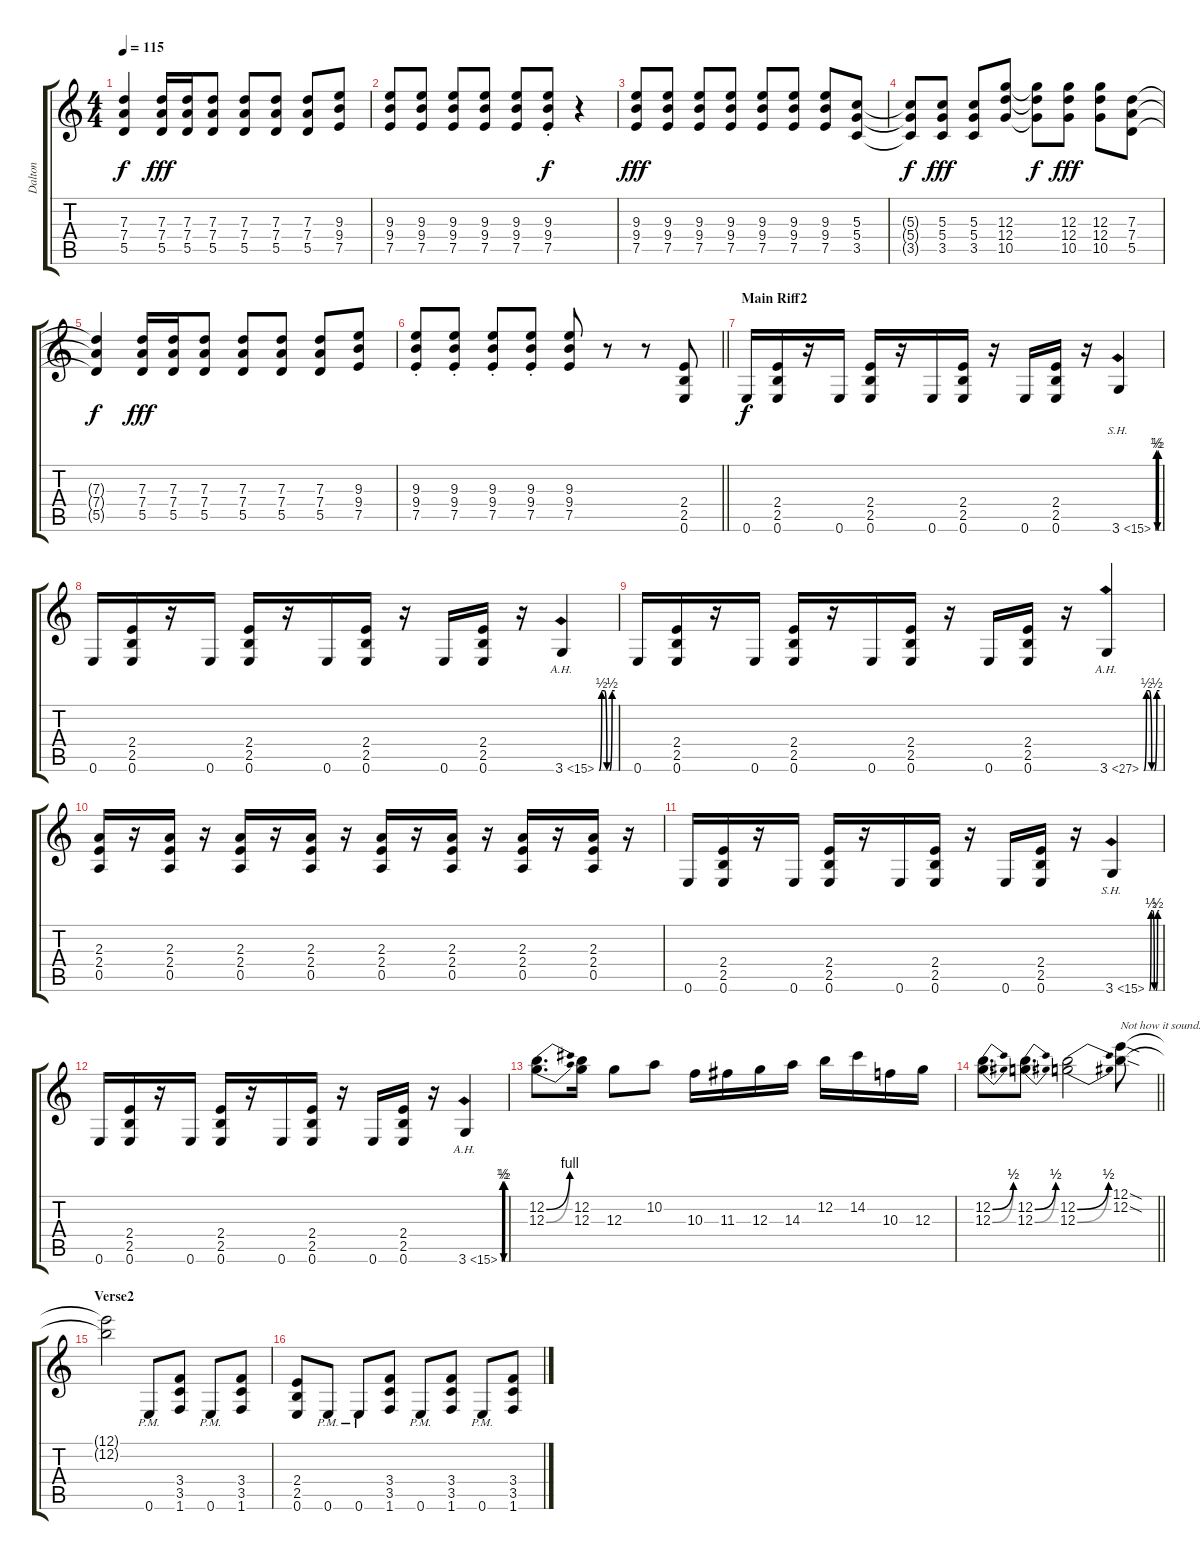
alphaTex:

\track ("Dalton" "Dalton") {instrument overdrivenguitar}
\staff {score tabs}
\tuning (E4 B3 G3 D3 A2 E2) {hide}
\ts (4 4)
\tempo 115
\clef g2
\ks c
(7.3{t} 7.4{t} 5.5{t}).4{dy f} (7.3 7.4 5.5).16{dy fff} (7.3 7.4 5.5).16 (7.3 7.4 5.5).8 (7.3 7.4 5.5).8 (7.3 7.4 5.5).8 (7.3 7.4 5.5).8 (9.3 9.4 7.5).8 |
(9.3 9.4 7.5).8 (9.3 9.4 7.5).8 (9.3 9.4 7.5).8 (9.3 9.4 7.5).8 (9.3 9.4 7.5).8 (9.3{st} 9.4 7.5).8{dy f} r.4 |
(9.3 9.4 7.5).8{dy fff} (9.3 9.4 7.5).8 (9.3 9.4 7.5).8 (9.3 9.4 7.5).8 (9.3 9.4 7.5).8 (9.3 9.4 7.5).8 (9.3 9.4 7.5).8 (5.3 5.4 3.5).8 |
(5.3{t} 5.4{t} 3.5{t}).8{dy f} (5.3 5.4 3.5).8{dy fff} (5.3 5.4 3.5).8 (12.3 12.4 10.5).8 (12.3{t} 12.4{t} 10.5{t}).8{dy f} (12.3 12.4 10.5).8{dy fff} (12.3 12.4 10.5).8 (7.3 7.4 5.5).8 |
(7.3{t} 7.4{t} 5.5{t}).4{dy f} (7.3 7.4 5.5).16{dy fff} (7.3 7.4 5.5).16 (7.3 7.4 5.5).8 (7.3 7.4 5.5).8 (7.3 7.4 5.5).8 (7.3 7.4 5.5).8 (9.3 9.4 7.5).8 |
\barLineRight lightlight
(9.3{st} 9.4{st} 7.5{st}).8 (9.3{st} 9.4{st} 7.5{st}).8 (9.3{st} 9.4{st} 7.5{st}).8 (9.3{st} 9.4{st} 7.5{st}).8 (9.3 9.4 7.5).8 r.8 r.8 (2.4 2.5 0.6).8 |
\section ("" "Main Riff2")
0.6.16{dy f} (2.4 2.5 0.6).16 r.16 0.6.16 (2.4 2.5 0.6).16 r.16 0.6.16 (2.4 2.5 0.6).16 r.16 0.6.16 (2.4 2.5 0.6).16 r.16 3.6{be (custom 0 0 10 2 20 2 30 0 40 0 50 2 60 2) sh 12}.4 |
0.6.16 (2.4 2.5 0.6).16 r.16 0.6.16 (2.4 2.5 0.6).16 r.16 0.6.16 (2.4 2.5 0.6).16 r.16 0.6.16 (2.4 2.5 0.6).16 r.16 3.6{be (custom 0 0 10 2 20 2 30 0 40 0 50 2 60 2) ah 12}.4 |
0.6.16 (2.4 2.5 0.6).16 r.16 0.6.16 (2.4 2.5 0.6).16 r.16 0.6.16 (2.4 2.5 0.6).16 r.16 0.6.16 (2.4 2.5 0.6).16 r.16 3.6{be (custom 0 0 10 2 20 2 30 0 40 0 50 2 60 2) ah 24}.4 |
(2.3 2.4 0.5).16 r.16 (2.3 2.4 0.5).16 r.16 (2.3 2.4 0.5).16 r.16 (2.3 2.4 0.5).16 r.16 (2.3 2.4 0.5).16 r.16 (2.3 2.4 0.5).16 r.16 (2.3 2.4 0.5).16 r.16 (2.3 2.4 0.5).16 r.16 |
0.6.16 (2.4 2.5 0.6).16 r.16 0.6.16 (2.4 2.5 0.6).16 r.16 0.6.16 (2.4 2.5 0.6).16 r.16 0.6.16 (2.4 2.5 0.6).16 r.16 3.6{be (custom 0 0 10 2 20 2 30 0 40 0 50 2 60 2) sh 12}.4 |
0.6.16 (2.4 2.5 0.6).16 r.16 0.6.16 (2.4 2.5 0.6).16 r.16 0.6.16 (2.4 2.5 0.6).16 r.16 0.6.16 (2.4 2.5 0.6).16 r.16 3.6{be (custom 0 0 10 2 20 2 30 0 40 0 50 2 60 2) ah 12}.4 |
(12.2{be (bend 0 0 60 4)} 12.3{be (bend 0 0 60 4)}).8{d} (12.2 12.3).16 12.3.8 10.2.8 10.3.16 11.3.16 12.3.16 14.3.16 12.2.16 14.2.16 10.3.16 12.3.16 |
\barLineRight lightlight
(12.2{be (bend 0 0 60 2)} 12.3{be (bend 0 0 60 2)}).8{d} (12.2{be (bend 0 0 60 2)} 12.3{be (bend 0 0 60 2)}).8{d} (12.2{be (bend 0 0 60 2)} 12.3{be (bend 0 0 60 2)}).2 (12.1{sod} 12.2{sod}).8{txt "Not how it sounds"} |
\section ("" "Verse2")
(12.1{t} 12.2{t}).2 0.6{pm}.8 (3.4 3.5 1.6).8 0.6{pm}.8 (3.4 3.5 1.6).8 |
(2.4 2.5 0.6).8 0.6{pm}.8 0.6{pm}.8 (3.4 3.5 1.6).8 0.6{pm}.8 (3.4 3.5 1.6).8 0.6{pm}.8 (3.4 3.5 1.6).8
